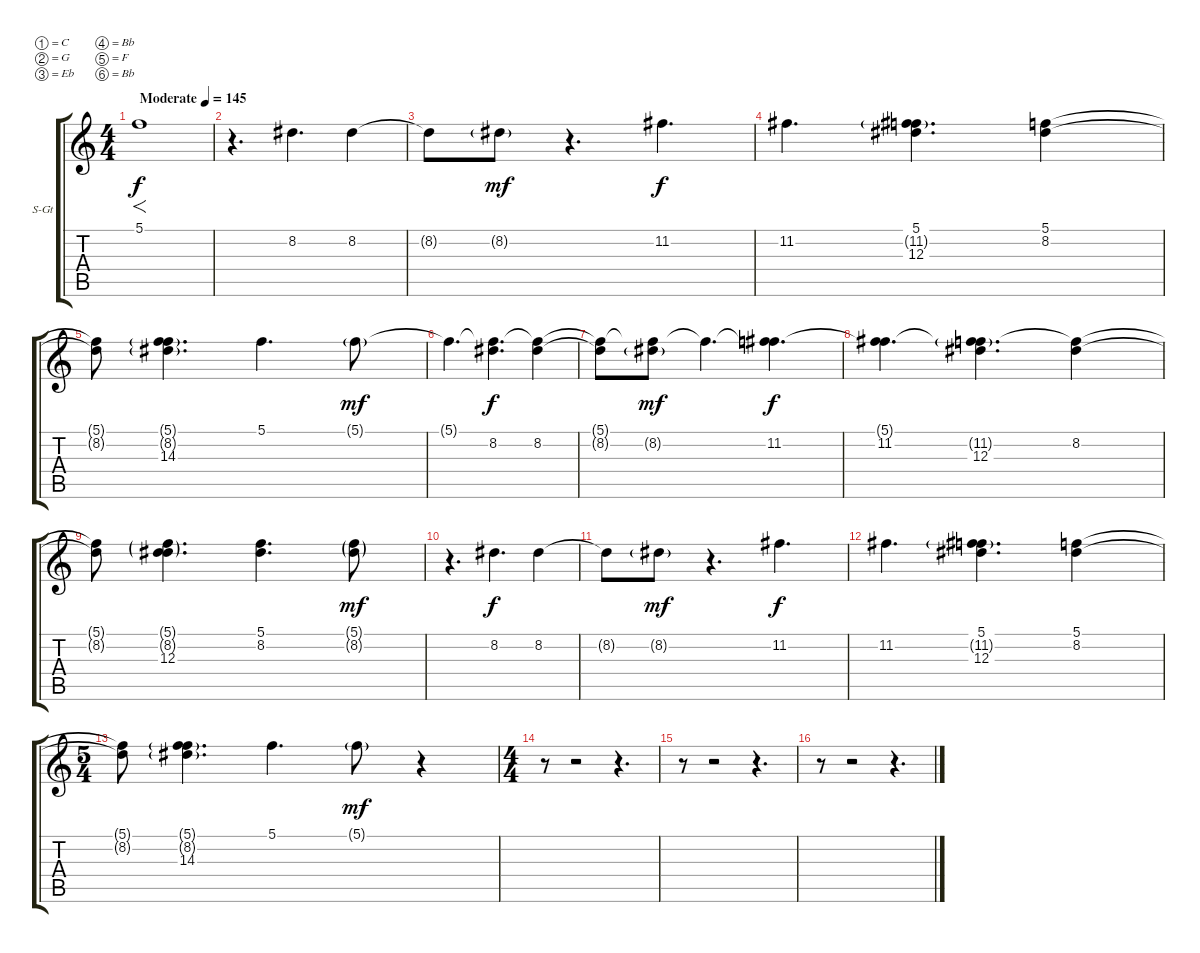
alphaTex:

\bracketExtendMode groupsimilarinstruments
\firstSystemTrackNameOrientation horizontal
\otherSystemsTrackNameOrientation horizontal
\track ("FX 1" "S-Gt") {instrument stringensemble2}
\staff {score tabs}
\tuning (C4 G3 Eb3 Bb2 F2 Bb1)
\displaytranspose 12
\ts (4 4)
\beaming (8 2 2 2 2)
\tempo (145 "Moderate")
\clef g2
\ks c
5.1.1{f dy f instrument stringensemble2} |
r.4{d} 8.2.4{d} 8.2.4 |
8.2{t}.8 8.2{g}.8{dy mf} r.4{d} 11.2.4{d dy f} |
11.2.4{d} (5.1 11.2{g} 12.3).4{d} (5.1 8.2).4 |
(5.1{t} 8.2{t}).8 (5.1{g} 8.2{g} 14.3).4{d} 5.1.4{d} 5.1{g}.8{dy mf} |
5.1{t}.4{d} (8.2 5.1{t}).4{d dy f} (8.2 5.1{t}).4 |
(8.2{t} 5.1{t}).8 (8.2{g} 5.1{t}).8{dy mf} 5.1{t}.4{d} (11.2 5.1{t}).4{d dy f} |
(11.2 5.1{t}).4{d} (11.2{g} 12.3 5.1{t}).4{d} (8.2 5.1{t}).4 |
(5.1{t} 8.2{t}).8 (5.1{g} 8.2{g} 12.3).4{d} (5.1 8.2).4{d} (5.1{g} 8.2{g}).8{dy mf} |
r.4{d} 8.2.4{d dy f} 8.2.4 |
8.2{t}.8 8.2{g}.8{dy mf} r.4{d} 11.2.4{d dy f} |
11.2.4{d} (5.1 11.2{g} 12.3).4{d} (5.1 8.2).4 |
\ts (5 4)
\beaming (8 2 2 2 4)
(5.1{t} 8.2{t}).8 (5.1{g} 8.2{g} 14.3).4{d} 5.1.4{d} 5.1{g}.8{dy mf} r.4 |
\ts (4 4)
\beaming (8 2 2 2 2)
r.8 r.2 r.4{d} |
r.8 r.2 r.4{d} |
r.8 r.2 r.4{d}
